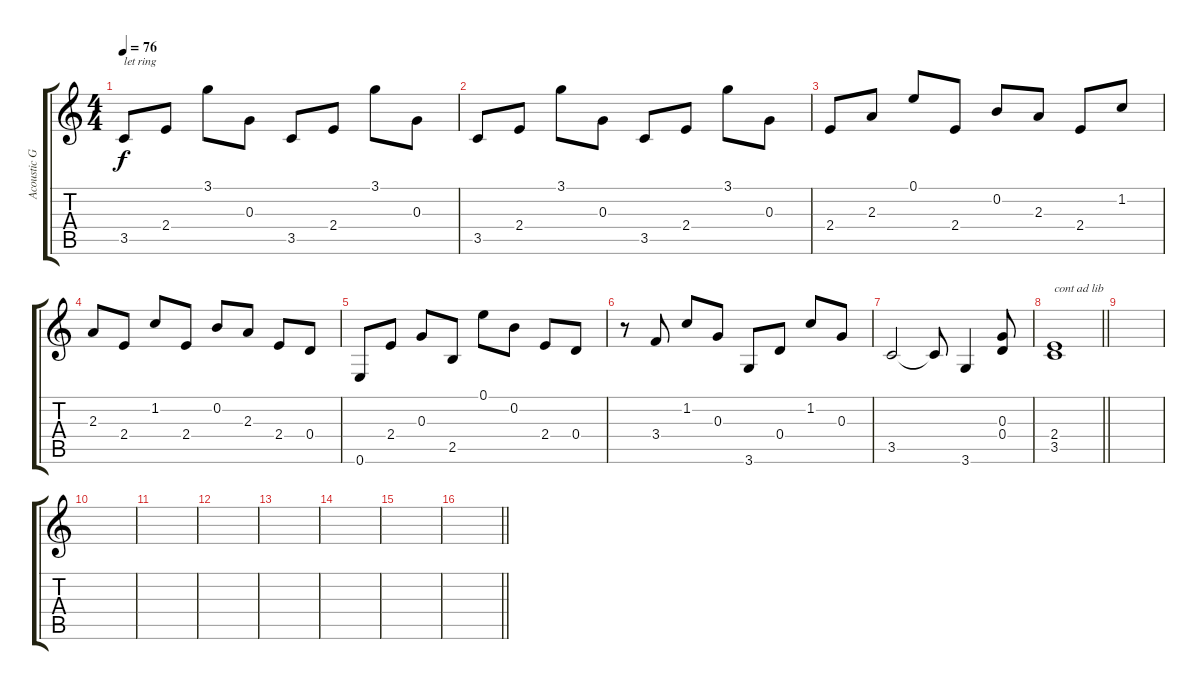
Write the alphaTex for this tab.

\track ("Acoustic Guitar 2" "Acoustic G") {instrument acousticguitarnylon}
\staff {score tabs}
\tuning (E4 B3 G3 D3 A2 E2) {hide}
\ts (4 4)
\tempo 76
\clef g2
\ks c
3.5.8{txt "let ring" dy f instrument acousticguitarnylon} 2.4.8 3.1.8 0.3.8 3.5.8 2.4.8 3.1.8 0.3.8 |
3.5.8 2.4.8 3.1.8 0.3.8 3.5.8 2.4.8 3.1.8 0.3.8 |
2.4.8 2.3.8 0.1.8 2.4.8 0.2.8 2.3.8 2.4.8 1.2.8 |
2.3.8 2.4.8 1.2.8 2.4.8 0.2.8 2.3.8 2.4.8 0.4.8 |
0.6.8 2.4.8 0.3.8 2.5.8 0.1.8 0.2.8 2.4.8 0.4.8 |
r.8 3.4.8 1.2.8 0.3.8 3.6.8 0.4.8 1.2.8 0.3.8 |
3.5.2 3.5{t}.8 3.6.4 (0.3 0.4).8 |
\barLineRight lightlight
(2.4 3.5).1{txt "cont ad lib"} |
|
|
|
|
|
|
|
\barLineRight lightlight
